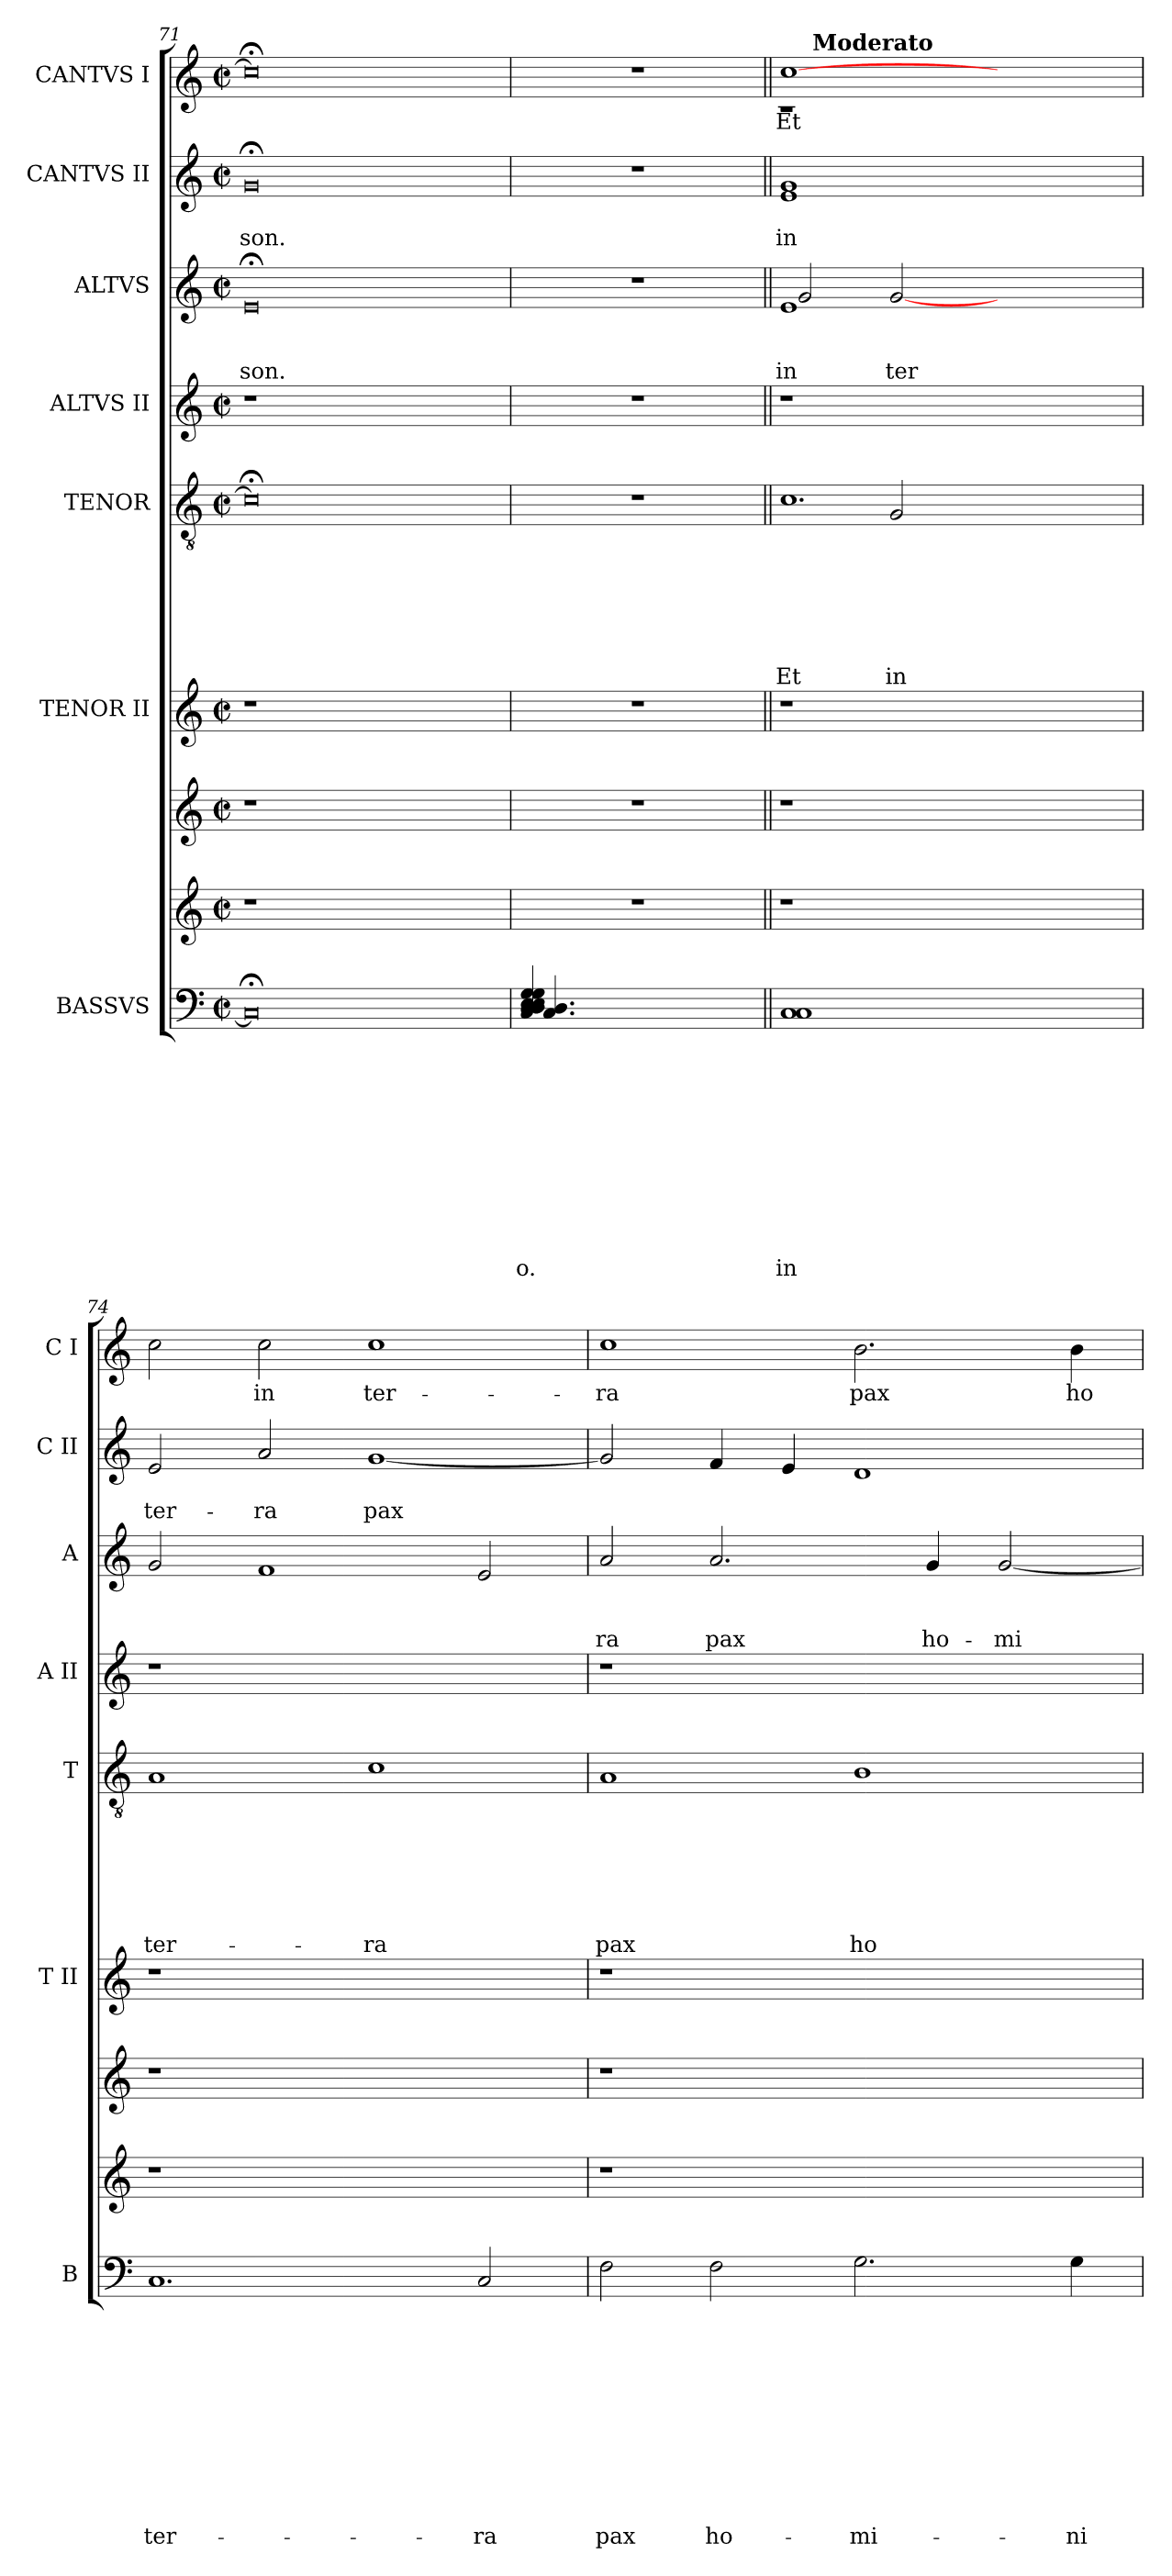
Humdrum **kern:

**kern	**text	**text	**text	**text	**text	**text	**text	**text	**text	**text	**text	**kern	**kern	**kern	**kern	**text	**text	**text	**text	**text	**text	**text	**kern	**kern	**text	**text	**text	**kern	**text	**text	**kern	**text
*part9	*part9	*part9	*part9	*part9	*part9	*part9	*part9	*part9	*part9	*part9	*part9	*part8	*part7	*part6	*part5	*part5	*part5	*part5	*part5	*part5	*part5	*part5	*part4	*part3	*part3	*part3	*part3	*part2	*part2	*part2	*part1	*part1
*staff9	*staff9	*staff9	*staff9	*staff9	*staff9	*staff9	*staff9	*staff9	*staff9	*staff9	*staff9	*staff8	*staff7	*staff6	*staff5	*staff5	*staff5	*staff5	*staff5	*staff5	*staff5	*staff5	*staff4	*staff3	*staff3	*staff3	*staff3	*staff2	*staff2	*staff2	*staff1	*staff1
*I"BASSVS	*	*	*	*	*	*	*	*	*	*	*	*	*	*I"TENOR II	*I"TENOR	*	*	*	*	*	*	*	*I"ALTVS II	*I"ALTVS	*	*	*	*I"CANTVS II	*	*	*I"CANTVS I	*
*I'B	*	*	*	*	*	*	*	*	*	*	*	*	*	*I'T II	*I'T	*	*	*	*	*	*	*	*I'A II	*I'A	*	*	*	*I'C II	*	*	*I'C I	*
*clefF4	*	*	*	*	*	*	*	*	*	*	*	*clefG2	*clefG2	*clefG2	*clefGv2	*	*	*	*	*	*	*	*clefG2	*clefG2	*	*	*	*clefG2	*	*	*clefG2	*
*k[]	*	*	*	*	*	*	*	*	*	*	*	*k[]	*k[]	*k[]	*k[]	*	*	*	*	*	*	*	*k[]	*k[]	*	*	*	*k[]	*	*	*k[]	*
*C:	*	*	*	*	*	*	*	*	*	*	*	*C:	*C:	*C:	*C:	*	*	*	*	*	*	*	*C:	*C:	*	*	*	*C:	*	*	*C:	*
*M2/2	*	*	*	*	*	*	*	*	*	*	*	*M2/2	*M2/2	*M2/2	*M2/2	*	*	*	*	*	*	*	*M2/2	*M2/2	*	*	*	*M2/2	*	*	*M2/2	*
*met(c|)	*	*	*	*	*	*	*	*	*	*	*	*met(c|)	*met(c|)	*met(c|)	*met(c|)	*	*	*	*	*	*	*	*met(c|)	*met(c|)	*	*	*	*met(c|)	*	*	*met(c|)	*
=71	=71	=71	=71	=71	=71	=71	=71	=71	=71	=71	=71	=71	=71	=71	=71	=71	=71	=71	=71	=71	=71	=71	=71	=71	=71	=71	=71	=71	=71	=71	=71	=71
!	!	!	!	!	!	!	!	!	!	!	!	!	!	!	!	!	!	!	!	!	!	!	!	!	!	!	!LO:LY:b	!	!	!LO:LY:b	!	!
0C;]	.	.	.	.	.	.	.	.	.	.	.	1r	1r	1r	0c;<]	.	.	.	.	.	.	.	1r	0e;	.	.	-son.	0g;	.	-son.	0cc;<]	.
.	.	.	.	.	.	.	.	.	.	.	.	1ryy	1ryy	1ryy	.	.	.	.	.	.	.	.	1ryy	.	.	.	.	.	.	.	.	.
!!LO:PB:g=z
=72!	=72!	=72!	=72!	=72!	=72!	=72!	=72!	=72!	=72!	=72!	=72!	=72!	=72!	=72!	=72!	=72!	=72!	=72!	=72!	=72!	=72!	=72!	=72!	=72!	=72!	=72!	=72!	=72!	=72!	=72!	=72!	=72!
!LO:N:n=1:head=solid	!	!	!	!	!	!	!	!	!	!	!	!	!	!	!	!	!	!	!	!	!	!	!	!	!	!	!	!	!	!	!	!
!LO:N:n=2:head=solid	!	!	!	!	!	!	!	!	!	!	!	!	!	!	!	!	!	!	!	!	!	!	!	!	!	!	!	!	!	!	!	!
!LO:N:n=3:head=solid	!	!	!	!	!	!	!	!	!	!	!	!	!	!	!	!	!	!	!	!	!	!	!	!	!	!	!	!	!	!	!	!
!LO:N:n=4:head=solid	!	!	!	!	!	!	!	!	!	!	!	!	!	!	!	!	!	!	!	!	!	!	!	!	!	!	!	!	!	!	!	!
!LO:N:n=5:head=solid	!	!	!	!	!	!	!	!	!	!	!	!	!	!	!	!	!	!	!	!	!	!	!	!	!	!	!	!	!	!	!	!
!LO:N:n=6:head=solid	!	!	!	!	!	!	!	!	!	!	!	!	!	!	!	!	!	!	!	!	!	!	!	!	!	!	!	!	!	!	!	!
*^	*	*	*	*	*	*	*	*	*	*	*	*	*	*	*	*	*	*	*	*	*	*	*	*	*	*	*	*	*	*	*	*
!LO:N:n=7:head=solid	!LO:N:n=1:head=solid	!	!	!	!	!	!	!	!	!	!	!LO:LY:b	!	!	!	!	!	!	!	!	!	!	!	!	!	!	!	!	!	!	!	!	!
!	!LO:N:n=2:head=solid	!	!	!	!	!	!	!	!	!	!	!LO:LY:b	!	!	!	!	!	!	!	!	!	!	!	!	!	!	!	!	!	!	!	!	!
4C/ 4D/ 4D/ 4E/ 4E/ 4G/ 4G/	4.C/ 4.D/	.	.	.	.	.	.	.	.	.	.	-o.	1r	1r	1r	1r	.	.	.	.	.	.	.	1r	1r	.	.	.	1r	.	.	1r	.
2ryy	.	.	.	.	.	.	.	.	.	.	.	.	.	.	.	.	.	.	.	.	.	.	.	.	.	.	.	.	.	.	.	.	.
.	2ryy	.	.	.	.	.	.	.	.	.	.	.	.	.	.	.	.	.	.	.	.	.	.	.	.	.	.	.	.	.	.	.	.
8ryy	.	.	.	.	.	.	.	.	.	.	.	.	.	.	.	.	.	.	.	.	.	.	.	.	.	.	.	.	.	.	.	.	.
8ryy	8ryy	.	.	.	.	.	.	.	.	.	.	.	.	.	.	.	.	.	.	.	.	.	.	.	.	.	.	.	.	.	.	.	.
=73||	=73||	=73||	=73||	=73||	=73||	=73||	=73||	=73||	=73||	=73||	=73||	=73||	=73||	=73||	=73||	=73||	=73||	=73||	=73||	=73||	=73||	=73||	=73||	=73||	=73||	=73||	=73||	=73||	=73||	=73||	=73||	=73||	=73||
!	!	!	!	!	!	!	!	!	!	!	!	!LO:LY:b	!	!	!	!	!	!	!	!	!	!	!LO:LY:b	!	!	!	!	!LO:LY:b	!	!	!	!	!
*	*	*	*	*	*	*	*	*	*	*	*	*	*	*	*	*^	*	*	*	*	*	*	*	*	*^	*	*	*	*	*	*	*	*
!	!	!	!	!	!	!	!	!	!	!	!	!	!	!	!	!	!	!	!	!	!	!	!	!	!	!	!	!	!	!LO:LY:b	!	!	!LO:LY:b	!	!LO:LY:b
*	*	*	*	*	*	*	*	*	*	*	*	*	*	*	*	*	*	*	*	*	*	*	*	*	*	*	*	*	*	*	*	*	*	*^	*
*v	*v	*	*	*	*	*	*	*	*	*	*	*	*	*	*	*	*	*	*	*	*	*	*	*	*	*	*	*	*	*	*	*	*	*	*^	*
1C 1C	.	.	.	.	.	.	.	.	.	.	in	1r	1r	1r	1.c	2ryy	.	.	.	.	.	.	Et	1r	1e	2g/	.	.	in	1e 1g	.	in	16.ryy	1rc	[>1cc	Et
!	!	!	!	!	!	!	!	!	!	!	!	!	!	!	!	!	!	!	!	!	!	!	!	!	!	!	!	!	!	!	!	!	!LO:TX:a:B:t=Moderato	!	!	!
.	.	.	.	.	.	.	.	.	.	.	.	.	.	.	.	.	.	.	.	.	.	.	.	.	.	.	.	.	.	.	.	.	2ryy	.	.	.
!	!	!	!	!	!	!	!	!	!	!	!	!	!	!	!	!	!	!	!	!	!	!	!LO:LY:b	!	!	!	!	!	!LO:LY:b	!	!	!	!	!	!	!
.	.	.	.	.	.	.	.	.	.	.	.	.	.	.	.	2G/	.	.	.	.	.	.	in	.	.	[<2g/	.	.	ter-	.	.	.	.	.	.	.
.	.	.	.	.	.	.	.	.	.	.	.	.	.	.	.	.	.	.	.	.	.	.	.	.	.	.	.	.	.	.	.	.	2ryy	.	.	.
2ryy	.	.	.	.	.	.	.	.	.	.	.	2ryy	2ryy	2ryy	.	2ryy	.	.	.	.	.	.	.	2ryy	2ryy	2ryy	.	.	.	2ryy	.	.	.	2ryy	2ryy	.
.	.	.	.	.	.	.	.	.	.	.	.	.	.	.	.	.	.	.	.	.	.	.	.	.	.	.	.	.	.	.	.	.	4ryy	.	.	.
.	.	.	.	.	.	.	.	.	.	.	.	.	.	.	.	.	.	.	.	.	.	.	.	.	.	.	.	.	.	.	.	.	8ryy	.	.	.
.	.	.	.	.	.	.	.	.	.	.	.	.	.	.	.	.	.	.	.	.	.	.	.	.	.	.	.	.	.	.	.	.	32ryy	.	.	.
*	*	*	*	*	*	*	*	*	*	*	*	*	*	*	*v	*v	*	*	*	*	*	*	*	*	*v	*v	*	*	*	*	*	*	*v	*v	*v	*
=74	=74	=74	=74	=74	=74	=74	=74	=74	=74	=74	=74	=74	=74	=74	=74	=74	=74	=74	=74	=74	=74	=74	=74	=74	=74	=74	=74	=74	=74	=74	=74	=74
!	!	!	!	!	!	!	!	!	!	!	!LO:LY:b	!	!	!	!	!	!	!	!	!	!	!LO:LY:b	!	!	!	!	!	!	!	!LO:LY:b	!	!
1.C	.	.	.	.	.	.	.	.	.	.	ter-	1r	1r	1r	1A	.	.	.	.	.	.	ter-	1r	2g/	.	.	.	2e/	.	ter-	2cc\	.
!	!	!	!	!	!	!	!	!	!	!	!	!	!	!	!	!	!	!	!	!	!	!	!	!	!	!	!	!	!	!LO:LY:b	!	!LO:LY:b
.	.	.	.	.	.	.	.	.	.	.	.	.	.	.	.	.	.	.	.	.	.	.	.	1f	.	.	.	2a/	.	-ra	2cc\	in
!	!	!	!	!	!	!	!	!	!	!	!	!	!	!	!	!	!	!	!	!	!	!LO:LY:b	!	!	!	!	!	!	!	!LO:LY:b	!	!LO:LY:b
.	.	.	.	.	.	.	.	.	.	.	.	1ryy	1ryy	1ryy	1c	.	.	.	.	.	.	-ra	1ryy	.	.	.	.	[<1g	.	pax	1cc	ter-
!	!	!	!	!	!	!	!	!	!	!	!LO:LY:b	!	!	!	!	!	!	!	!	!	!	!	!	!	!	!	!	!	!	!	!	!
2C/	.	.	.	.	.	.	.	.	.	.	-ra	.	.	.	.	.	.	.	.	.	.	.	.	2e/	.	.	.	.	.	.	.	.
=75	=75	=75	=75	=75	=75	=75	=75	=75	=75	=75	=75	=75	=75	=75	=75	=75	=75	=75	=75	=75	=75	=75	=75	=75	=75	=75	=75	=75	=75	=75	=75	=75
!	!	!	!	!	!	!	!	!	!	!	!LO:LY:b	!	!	!	!	!	!	!	!	!	!	!LO:LY:b	!	!	!	!	!LO:LY:b	!	!	!	!	!LO:LY:b
2F\	.	.	.	.	.	.	.	.	.	.	pax	1r	1r	1r	1A	.	.	.	.	.	.	pax	1r	2a/	.	.	-ra	2g/]	.	.	1cc	-ra
!	!	!	!	!	!	!	!	!	!	!	!LO:LY:b	!	!	!	!	!	!	!	!	!	!	!	!	!	!	!	!LO:LY:b	!	!	!	!	!
2F\	.	.	.	.	.	.	.	.	.	.	ho-	.	.	.	.	.	.	.	.	.	.	.	.	2.a/	.	.	pax	4f/	.	.	.	.
.	.	.	.	.	.	.	.	.	.	.	.	.	.	.	.	.	.	.	.	.	.	.	.	.	.	.	.	4e/	.	.	.	.
!	!	!	!	!	!	!	!	!	!	!	!LO:LY:b	!	!	!	!	!	!	!	!	!	!	!LO:LY:b	!	!	!	!	!	!	!	!	!	!LO:LY:b
2.G\	.	.	.	.	.	.	.	.	.	.	-mi-	1ryy	1ryy	1ryy	1B	.	.	.	.	.	.	ho-	1ryy	.	.	.	.	1d	.	.	2.b\	pax
!	!	!	!	!	!	!	!	!	!	!	!	!	!	!	!	!	!	!	!	!	!	!	!	!	!	!	!LO:LY:b	!	!	!	!	!
.	.	.	.	.	.	.	.	.	.	.	.	.	.	.	.	.	.	.	.	.	.	.	.	4g/	.	.	ho-	.	.	.	.	.
!	!	!	!	!	!	!	!	!	!	!	!	!	!	!	!	!	!	!	!	!	!	!	!	!	!	!	!LO:LY:b:rj	!	!	!	!	!
.	.	.	.	.	.	.	.	.	.	.	.	.	.	.	.	.	.	.	.	.	.	.	.	[<2g/	.	.	-mi-	.	.	.	.	.
!	!	!	!	!	!	!	!	!	!	!	!LO:LY:b	!	!	!	!	!	!	!	!	!	!	!	!	!	!	!	!	!	!	!	!	!LO:LY:b
4G\	.	.	.	.	.	.	.	.	.	.	-ni-	.	.	.	.	.	.	.	.	.	.	.	.	.	.	.	.	.	.	.	4b\	ho-
=	=	=	=	=	=	=	=	=	=	=	=	=	=	=	=	=	=	=	=	=	=	=	=	=	=	=	=	=	=	=	=	=
*-	*-	*-	*-	*-	*-	*-	*-	*-	*-	*-	*-	*-	*-	*-	*-	*-	*-	*-	*-	*-	*-	*-	*-	*-	*-	*-	*-	*-	*-	*-	*-	*-
